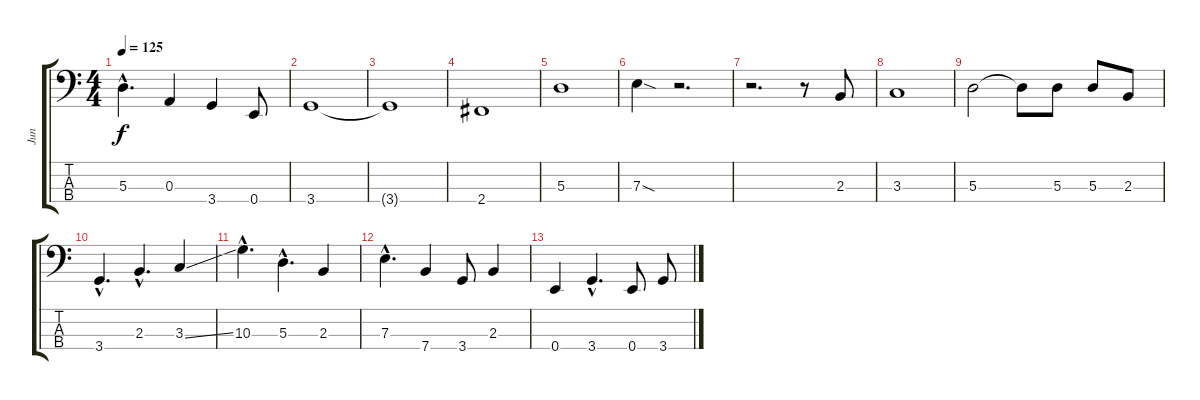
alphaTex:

\track ("Jun" "Jun") {instrument electricbassfinger}
\staff {score tabs}
\tuning (G2 D2 A1 E1) {hide}
\ts (4 4)
\tempo 125
\clef f4
\ks c
5.3{hac}.4{d dy f} 0.3.4 3.4.4 0.4.8 |
3.4.1 |
3.4{t}.1 |
2.4.1 |
5.3.1 |
7.3{sod}.4 r.2{d} |
r.2{d} r.8 2.3.8 |
3.3.1 |
5.3.2 5.3{t}.8 5.3.8 5.3.8 2.3.8 |
3.4{hac}.4{d} 2.3{hac}.4{d} 3.3{ss}.4 |
10.3{hac}.4{d} 5.3{hac}.4{d} 2.3.4 |
7.3{hac}.4{d} 7.4.4 3.4.8 2.3.4 |
0.4.4 3.4{hac}.4{d} 0.4.8 3.4.8
